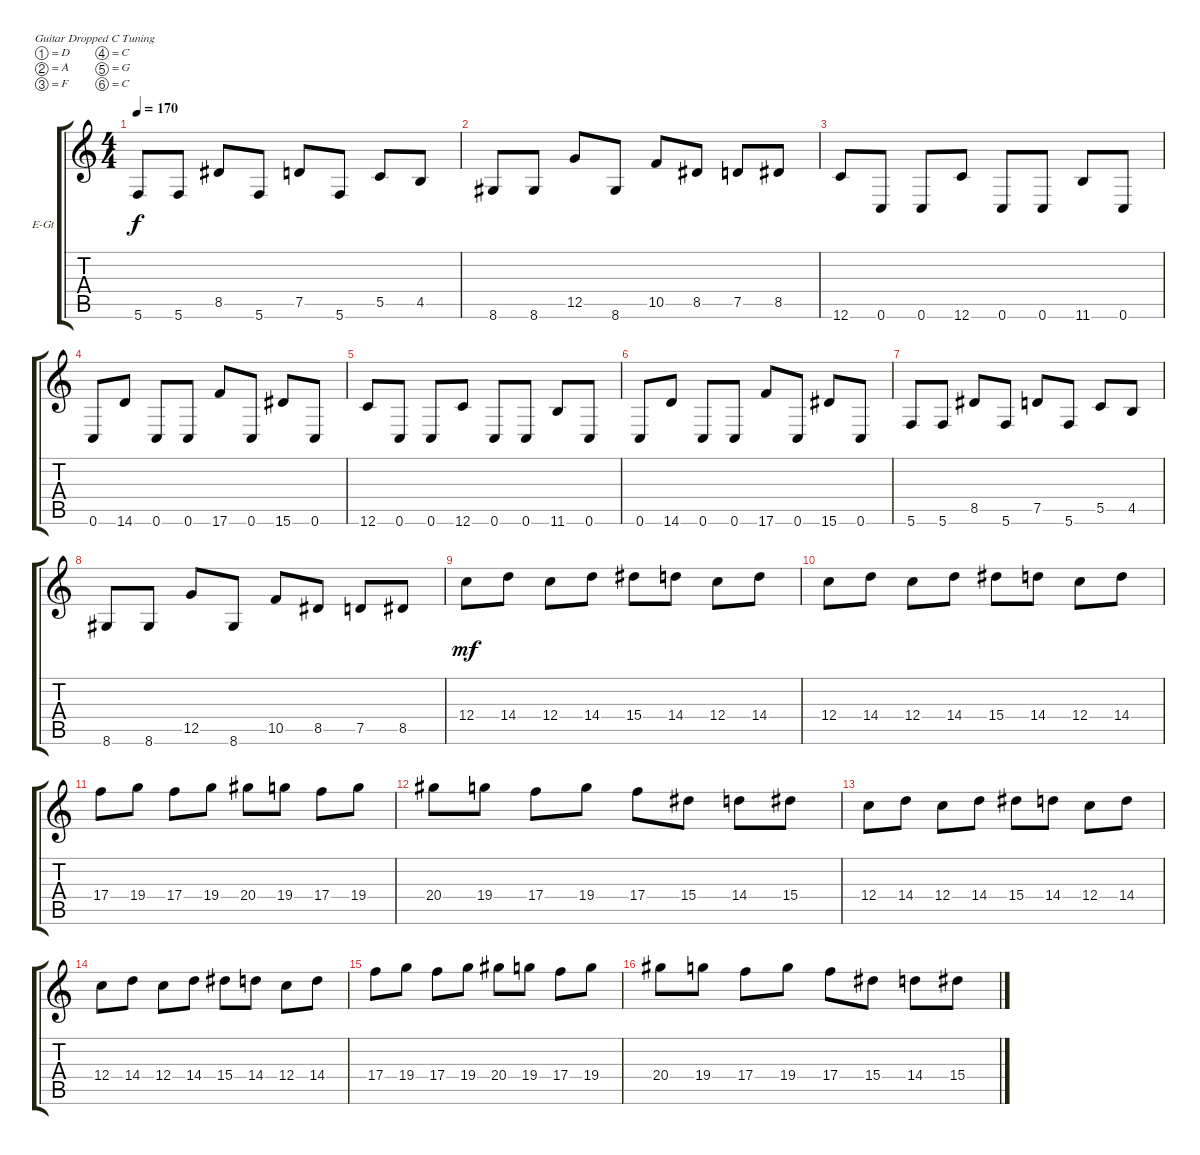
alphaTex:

\bracketExtendMode groupsimilarinstruments
\firstSystemTrackNameOrientation horizontal
\otherSystemsTrackNameOrientation horizontal
\track ("Axmad" "E-Gt") {solo instrument distortionguitar}
\staff {score tabs}
\tuning (D4 A3 F3 C3 G2 C2)
\ts (4 4)
\tempo 170
\clef g2
\ks c
5.6.8{dy f} 5.6.8 8.5.8 5.6.8 7.5.8 5.6.8 5.5.8 4.5.8 |
8.6.8 8.6.8 12.5.8 8.6.8 10.5.8 8.5.8 7.5.8 8.5.8 |
12.6.8 0.6.8 0.6.8 12.6.8 0.6.8 0.6.8 11.6.8 0.6.8 |
0.6.8 14.6.8 0.6.8 0.6.8 17.6.8 0.6.8 15.6.8 0.6.8 |
12.6.8 0.6.8 0.6.8 12.6.8 0.6.8 0.6.8 11.6.8 0.6.8 |
0.6.8 14.6.8 0.6.8 0.6.8 17.6.8 0.6.8 15.6.8 0.6.8 |
5.6.8 5.6.8 8.5.8 5.6.8 7.5.8 5.6.8 5.5.8 4.5.8 |
8.6.8 8.6.8 12.5.8 8.6.8 10.5.8 8.5.8 7.5.8 8.5.8 |
12.4.8{dy mf} 14.4.8 12.4.8 14.4.8 15.4.8 14.4.8 12.4.8 14.4.8 |
12.4.8 14.4.8 12.4.8 14.4.8 15.4.8 14.4.8 12.4.8 14.4.8 |
17.4.8 19.4.8 17.4.8 19.4.8 20.4.8 19.4.8 17.4.8 19.4.8 |
20.4.8 19.4.8 17.4.8 19.4.8 17.4.8 15.4.8 14.4.8 15.4.8 |
12.4.8 14.4.8 12.4.8 14.4.8 15.4.8 14.4.8 12.4.8 14.4.8 |
12.4.8 14.4.8 12.4.8 14.4.8 15.4.8 14.4.8 12.4.8 14.4.8 |
17.4.8 19.4.8 17.4.8 19.4.8 20.4.8 19.4.8 17.4.8 19.4.8 |
20.4.8 19.4.8 17.4.8 19.4.8 17.4.8 15.4.8 14.4.8 15.4.8
